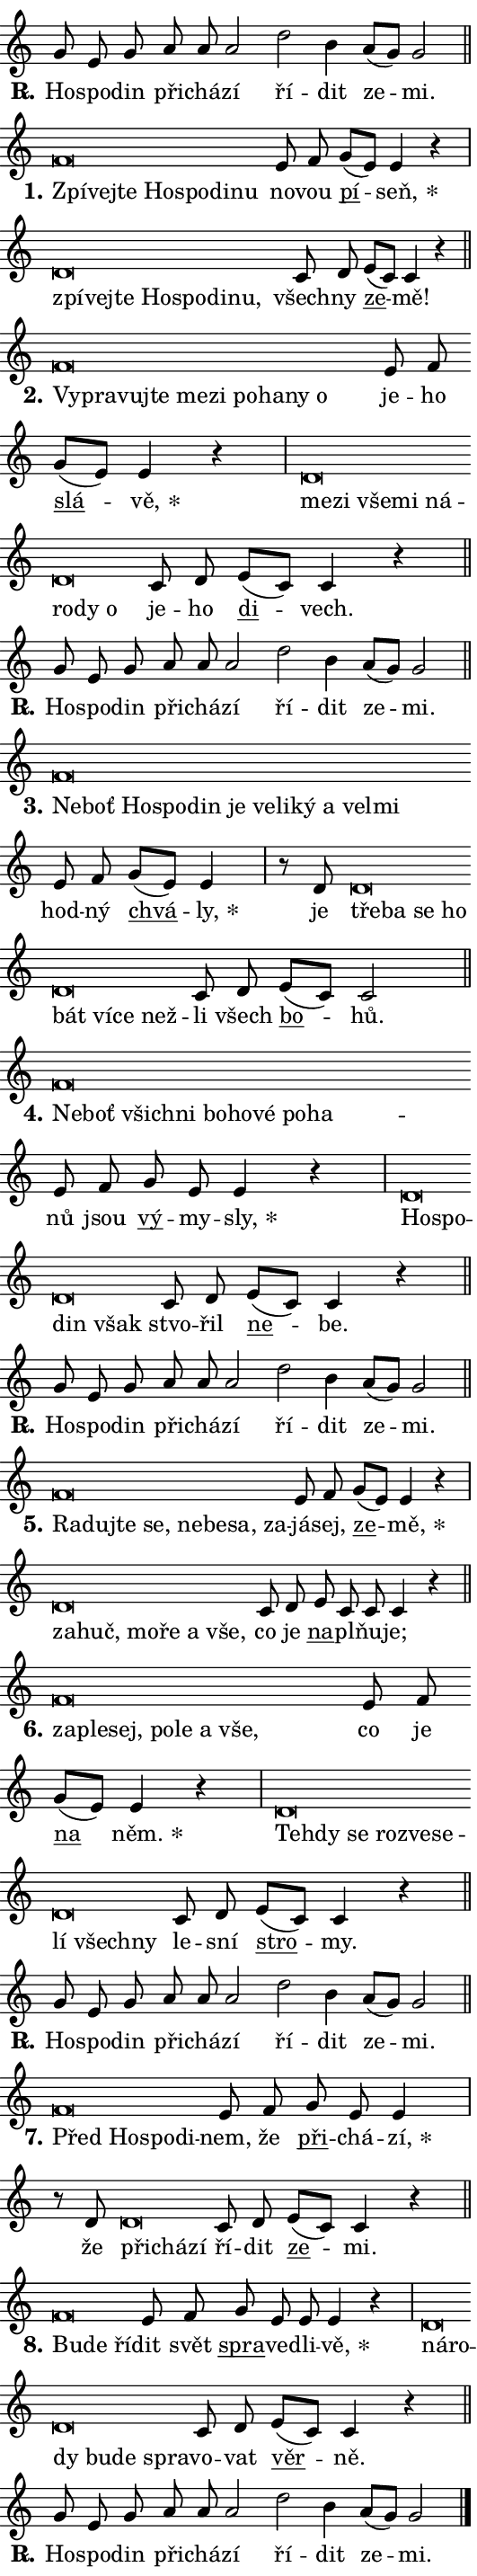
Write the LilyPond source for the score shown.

\version "2.24.0"
\header { tagline = "" }
\paper {
  indent = 0\cm
  top-margin = 0\cm
  right-margin = 0.13\cm % to fit lyric hyphens
  bottom-margin = 0\cm
  left-margin = 0\cm
  paper-width = 9\cm
  page-breaking = #ly:one-page-breaking
  system-system-spacing.basic-distance = #11
  score-system-spacing.basic-distance = #11
  ragged-last = ##f
}


%% Author: Thomas Morley
%% https://lists.gnu.org/archive/html/lilypond-user/2020-05/msg00002.html
#(define (line-position grob)
"Returns position of @var[grob} in current system:
   @code{'start}, if at first time-step
   @code{'end}, if at last time-step
   @code{'middle} otherwise
"
  (let* ((col (ly:item-get-column grob))
         (ln (ly:grob-object col 'left-neighbor))
         (rn (ly:grob-object col 'right-neighbor))
         (col-to-check-left (if (ly:grob? ln) ln col))
         (col-to-check-right (if (ly:grob? rn) rn col))
         (break-dir-left
           (and
             (ly:grob-property col-to-check-left 'non-musical #f)
             (ly:item-break-dir col-to-check-left)))
         (break-dir-right
           (and
             (ly:grob-property col-to-check-right 'non-musical #f)
             (ly:item-break-dir col-to-check-right))))
        (cond ((eqv? 1 break-dir-left) 'start)
              ((eqv? -1 break-dir-right) 'end)
              (else 'middle))))

#(define (tranparent-at-line-position vctor)
  (lambda (grob)
  "Relying on @code{line-position} select the relevant enry from @var{vctor}.
Used to determine transparency,"
    (case (line-position grob)
      ((end) (not (vector-ref vctor 0)))
      ((middle) (not (vector-ref vctor 1)))
      ((start) (not (vector-ref vctor 2))))))

noteHeadBreakVisibility =
#(define-music-function (break-visibility)(vector?)
"Makes @code{NoteHead}s transparent relying on @var{break-visibility}"
#{
  \override NoteHead.transparent =
    #(tranparent-at-line-position break-visibility)
#})

#(define delete-ledgers-for-transparent-note-heads
  (lambda (grob)
    "Reads whether a @code{NoteHead} is transparent.
If so this @code{NoteHead} is removed from @code{'note-heads} from
@var{grob}, which is supposed to be @code{LedgerLineSpanner}.
As a result ledgers are not printed for this @code{NoteHead}"
    (let* ((nhds-array (ly:grob-object grob 'note-heads))
           (nhds-list
             (if (ly:grob-array? nhds-array)
                 (ly:grob-array->list nhds-array)
                 '()))
           ;; Relies on the transparent-property being done before
           ;; Staff.LedgerLineSpanner.after-line-breaking is executed.
           ;; This is fragile ...
           (to-keep
             (remove
               (lambda (nhd)
                 (ly:grob-property nhd 'transparent #f))
               nhds-list)))
      ;; TODO find a better method to iterate over grob-arrays, similiar
      ;; to filter/remove etc for lists
      ;; For now rebuilt from scratch
      (set! (ly:grob-object grob 'note-heads)  '())
      (for-each
        (lambda (nhd)
          (ly:pointer-group-interface::add-grob grob 'note-heads nhd))
        to-keep))))

squashNotes = {
  \override NoteHead.X-extent = #'(-0.2 . 0.2)
  \override NoteHead.Y-extent = #'(-0.75 . 0)
  \override NoteHead.stencil =
    #(lambda (grob)
       (let ((pos (ly:grob-property grob 'staff-position)))
         (begin
           (if (< pos -7) (display "ERROR: Lower brevis then expected\n") (display ""))
           (if (<= pos -6) ly:text-interface::print ly:note-head::print))))
}
unSquashNotes = {
  \revert NoteHead.X-extent
  \revert NoteHead.Y-extent
  \revert NoteHead.stencil
}

hideNotes = \noteHeadBreakVisibility #begin-of-line-visible
unHideNotes = \noteHeadBreakVisibility #all-visible

% work-around for resetting accidentals
% https://lilypond.org/doc/v2.23/Documentation/notation/displaying-rhythms#unmetered-music
cadenzaMeasure = {
  \cadenzaOff
  \partial 1024 s1024
  \cadenzaOn
}

#(define-markup-command (accent layout props text) (markup?)
  "Underline accented syllable"
  (interpret-markup layout props
    #{\markup \override #'(offset . 4.3) \underline { #text }#}))

responsum = \markup \concat {
  "R" \hspace #-1.05 \path #0.1 #'((moveto 0 0.07) (lineto 0.9 0.8)) \hspace #0.05 "."
}

spaceSize = #0.6828661417322834 % exact space size for TeX Gyre Schola

\layout {
  \context {
    \Staff
    \remove "Time_signature_engraver"
    \override LedgerLineSpanner.after-line-breaking = #delete-ledgers-for-transparent-note-heads
  }
  \context {
    \Lyrics {
      \override LyricSpace.minimum-distance = \spaceSize
      \override LyricText.font-name = #"TeX Gyre Schola"
      \override LyricText.font-size = 1
      \override StanzaNumber.font-name = #"TeX Gyre Schola Bold"
      \override StanzaNumber.font-size = 1
    }
  }
  \context {
    \Score 
    \override NoteHead.text =
      #(lambda (grob) 
        (let ((pos (ly:grob-property grob 'staff-position)))
          #{\markup {
            \combine
              \halign #-0.55 \raise #(if (= pos -6) 0 0.5) \override #'(thickness . 2) \draw-line #'(3.2 . 0)
              \musicglyph "noteheads.sM1"
          }#}))
  }
}

% magnetic-lyrics.ily
%
%   written by
%     Jean Abou Samra <jean@abou-samra.fr>
%     Werner Lemberg <wl@gnu.org>
%
%   adapted by
%     Jiri Hon <jiri.hon@gmail.com>
%
% Version 2022-Apr-15

% https://www.mail-archive.com/lilypond-user@gnu.org/msg149350.html

#(define (Left_hyphen_pointer_engraver context)
   "Collect syllable-hyphen-syllable occurrences in lyrics and store
them in properties.  This engraver only looks to the left.  For
example, if the lyrics input is @code{foo -- bar}, it does the
following.

@itemize @bullet
@item
Set the @code{text} property of the @code{LyricHyphen} grob between
@q{foo} and @q{bar} to @code{foo}.

@item
Set the @code{left-hyphen} property of the @code{LyricText} grob with
text @q{foo} to the @code{LyricHyphen} grob between @q{foo} and
@q{bar}.
@end itemize

Use this auxiliary engraver in combination with the
@code{lyric-@/text::@/apply-@/magnetic-@/offset!} hook."
   (let ((hyphen #f)
         (text #f))
     (make-engraver
      (acknowledgers
       ((lyric-syllable-interface engraver grob source-engraver)
        (set! text grob)))
      (end-acknowledgers
       ((lyric-hyphen-interface engraver grob source-engraver)
        ;(when (not (grob::has-interface grob 'lyric-space-interface))
          (set! hyphen grob)));)
      ((stop-translation-timestep engraver)
       (when (and text hyphen)
         (ly:grob-set-object! text 'left-hyphen hyphen))
       (set! text #f)
       (set! hyphen #f)))))

#(define (lyric-text::apply-magnetic-offset! grob)
   "If the space between two syllables is less than the value in
property @code{LyricText@/.details@/.squash-threshold}, move the right
syllable to the left so that it gets concatenated with the left
syllable.

Use this function as a hook for
@code{LyricText@/.after-@/line-@/breaking} if the
@code{Left_@/hyphen_@/pointer_@/engraver} is active."
   (let ((hyphen (ly:grob-object grob 'left-hyphen #f)))
     (when hyphen
       (let ((left-text (ly:spanner-bound hyphen LEFT)))
         (when (grob::has-interface left-text 'lyric-syllable-interface)
           (let* ((common (ly:grob-common-refpoint grob left-text X))
                  (this-x-ext (ly:grob-extent grob common X))
                  (left-x-ext
                   (begin
                     ;; Trigger magnetism for left-text.
                     (ly:grob-property left-text 'after-line-breaking)
                     (ly:grob-extent left-text common X)))
                  ;; `delta` is the gap width between two syllables.
                  (delta (- (interval-start this-x-ext)
                            (interval-end left-x-ext)))
                  (details (ly:grob-property grob 'details))
                  (threshold (assoc-get 'squash-threshold details 0.2)))
             (when (< delta threshold)
               (let* (;; We have to manipulate the input text so that
                      ;; ligatures crossing syllable boundaries are not
                      ;; disabled.  For languages based on the Latin
                      ;; script this is essentially a beautification.
                      ;; However, for non-Western scripts it can be a
                      ;; necessity.
                      (lt (ly:grob-property left-text 'text))
                      (rt (ly:grob-property grob 'text))
                      (is-space (grob::has-interface hyphen 'lyric-space-interface))
                      (space (if is-space " " ""))
                      (extra-delta (if is-space spaceSize 0))
                      ;; Append new syllable.
                      (ltrt-space (if (and (string? lt) (string? rt))
                                (string-append lt space rt)
                                (make-concat-markup (list lt space rt))))
                      ;; Right-align `ltrt` to the right side.
                      (ltrt-space-markup (grob-interpret-markup
                               grob
                               (make-translate-markup
                                (cons (interval-length this-x-ext) 0)
                                (make-right-align-markup ltrt-space)))))
                 (begin
                   ;; Don't print `left-text`.
                   (ly:grob-set-property! left-text 'stencil #f)
                   ;; Set text and stencil (which holds all collected
                   ;; syllables so far) and shift it to the left.
                   (ly:grob-set-property! grob 'text ltrt-space)
                   (ly:grob-set-property! grob 'stencil ltrt-space-markup)
                   (ly:grob-translate-axis! grob (- (- delta extra-delta)) X))))))))))


#(define (lyric-hyphen::displace-bounds-first grob)
   ;; Make very sure this callback isn't triggered too early.
   (let ((left (ly:spanner-bound grob LEFT))
         (right (ly:spanner-bound grob RIGHT)))
     (ly:grob-property left 'after-line-breaking)
     (ly:grob-property right 'after-line-breaking)
     (ly:lyric-hyphen::print grob)))

squashThreshold = #0.4

\layout {
  \context {
    \Lyrics
    \consists #Left_hyphen_pointer_engraver
    \override LyricText.after-line-breaking =
      #lyric-text::apply-magnetic-offset!
    \override LyricHyphen.stencil = #lyric-hyphen::displace-bounds-first
    \override LyricText.details.squash-threshold = \squashThreshold
    \override LyricHyphen.minimum-distance = 0
    \override LyricHyphen.minimum-length = \squashThreshold
  }
}

squashText = \override LyricText.details.squash-threshold = 9999
unSquashText = \override LyricText.details.squash-threshold = \squashThreshold

leftText = \override LyricText.self-alignment-X = #LEFT
unLeftText = \revert LyricText.self-alignment-X

starOffset = #(lambda (grob) 
                (let ((x_offset (ly:self-alignment-interface::aligned-on-x-parent grob)))
                  (if (= x_offset 0) 0 (+ x_offset 1.2))))

star = #(define-music-function (syllable)(string?)
"Append star separator at the end of a syllable"
#{
  \once \override LyricText.X-offset = #starOffset
  \lyricmode { \markup {
    #syllable
    \override #'((font-name . "TeX Gyre Schola Bold")) \hspace #0.2 \lower #0.65 \larger "*"
  } }
#})

starAccent = #(define-music-function (syllable)(string?)
"Append star separator at the end of a syllable and make accent"
#{
  \once \override LyricText.X-offset = #starOffset
  \lyricmode { \markup {
    \accent #syllable
    \override #'((font-name . "TeX Gyre Schola Bold")) \hspace #0.2 \lower #0.65 \larger "*"
  } }
#})

breath = #(define-music-function (syllable)(string?)
"Append breathing indicator at the end of a syllable"
#{
  \lyricmode { \markup { #syllable "+" } }
#})

optionalBreath = #(define-music-function (syllable)(string?)
"Append optional breathing indicator at the end of a syllable"
#{
  \lyricmode { \markup { #syllable "(+)" } }
#})


\score {
    <<
        \new Voice = "melody" { \cadenzaOn \key c \major \relative { g'8 e g a a a2 \bar "" d b4 a8[( g)] g2 \cadenzaMeasure \bar "||" \break } }
        \new Lyrics \lyricsto "melody" { \lyricmode { \set stanza = \responsum
Ho -- spo -- din při -- chá -- zí ří -- dit ze -- mi. } }
    >>
    \layout {}
}

\score {
    <<
        \new Voice = "melody" { \cadenzaOn \key c \major \relative { \squashNotes f'\breve*1/16 \hideNotes \breve*1/16 \bar "" \breve*1/16 \bar "" \breve*1/16 \bar "" \breve*1/16 \bar "" \breve*1/16 \breve*1/16 \bar "" \unHideNotes \unSquashNotes e8 f \bar "" g[( e)] e4 r \cadenzaMeasure \bar "|" \squashNotes d\breve*1/16 \hideNotes \breve*1/16 \bar "" \breve*1/16 \bar "" \breve*1/16 \bar "" \breve*1/16 \bar "" \breve*1/16 \breve*1/16 \bar "" \unHideNotes \unSquashNotes c8 d \bar "" e[( c)] c4 r \cadenzaMeasure \bar "||" \break } }
        \new Lyrics \lyricsto "melody" { \lyricmode { \set stanza = "1."
\leftText Zpí -- \squashText vej -- te Ho -- spo -- di -- nu \unLeftText \unSquashText no -- vou \markup \accent pí -- \star seň, \leftText zpí -- \squashText vej -- te Ho -- spo -- di -- nu, \unLeftText \unSquashText všech -- ny \markup \accent ze -- mě! } }
    >>
    \layout {}
}

\score {
    <<
        \new Voice = "melody" { \cadenzaOn \key c \major \relative { \squashNotes f'\breve*1/16 \hideNotes \breve*1/16 \bar "" \breve*1/16 \bar "" \breve*1/16 \bar "" \breve*1/16 \bar "" \breve*1/16 \bar "" \breve*1/16 \bar "" \breve*1/16 \bar "" \breve*1/16 \breve*1/16 \bar "" \unHideNotes \unSquashNotes e8 f \bar "" g[( e)] e4 r \cadenzaMeasure \bar "|" \squashNotes d\breve*1/16 \hideNotes \breve*1/16 \bar "" \breve*1/16 \bar "" \breve*1/16 \bar "" \breve*1/16 \bar "" \breve*1/16 \bar "" \breve*1/16 \breve*1/16 \bar "" \unHideNotes \unSquashNotes c8 d \bar "" e[( c)] c4 r \cadenzaMeasure \bar "||" \break } }
        \new Lyrics \lyricsto "melody" { \lyricmode { \set stanza = "2."
\leftText Vy -- \squashText pra -- vuj -- te me -- zi po -- ha -- ny o \unLeftText \unSquashText je -- ho \markup \accent slá -- \star vě, \leftText me -- \squashText zi vše -- mi ná -- ro -- dy o \unLeftText \unSquashText je -- ho \markup \accent di -- vech. } }
    >>
    \layout {}
}

\score {
    <<
        \new Voice = "melody" { \cadenzaOn \key c \major \relative { g'8 e g a a a2 \bar "" d b4 a8[( g)] g2 \cadenzaMeasure \bar "||" \break } }
        \new Lyrics \lyricsto "melody" { \lyricmode { \set stanza = \responsum
Ho -- spo -- din při -- chá -- zí ří -- dit ze -- mi. } }
    >>
    \layout {}
}

\score {
    <<
        \new Voice = "melody" { \cadenzaOn \key c \major \relative { \squashNotes f'\breve*1/16 \hideNotes \breve*1/16 \bar "" \breve*1/16 \bar "" \breve*1/16 \bar "" \breve*1/16 \bar "" \breve*1/16 \bar "" \breve*1/16 \bar "" \breve*1/16 \bar "" \breve*1/16 \bar "" \breve*1/16 \bar "" \breve*1/16 \breve*1/16 \bar "" \unHideNotes \unSquashNotes e8 f \bar "" g[( e)] e4 \cadenzaMeasure \bar "|" r8 d8 \squashNotes d\breve*1/16 \hideNotes \breve*1/16 \bar "" \breve*1/16 \bar "" \breve*1/16 \bar "" \breve*1/16 \bar "" \breve*1/16 \bar "" \breve*1/16 \breve*1/16 \bar "" \unHideNotes \unSquashNotes c8 d \bar "" e[( c)] c2 \cadenzaMeasure \bar "||" \break } }
        \new Lyrics \lyricsto "melody" { \lyricmode { \set stanza = "3."
\leftText Ne -- \squashText boť Ho -- spo -- din je ve -- li -- ký a vel -- mi \unLeftText \unSquashText hod -- ný \markup \accent chvá -- \star ly, je \leftText tře -- \squashText ba se ho bát ví -- ce než -- \unLeftText \unSquashText li všech \markup \accent bo -- hů. } }
    >>
    \layout {}
}

\score {
    <<
        \new Voice = "melody" { \cadenzaOn \key c \major \relative { \squashNotes f'\breve*1/16 \hideNotes \breve*1/16 \bar "" \breve*1/16 \bar "" \breve*1/16 \bar "" \breve*1/16 \bar "" \breve*1/16 \bar "" \breve*1/16 \bar "" \breve*1/16 \breve*1/16 \bar "" \unHideNotes \unSquashNotes e8 f \bar "" g e e4 r \cadenzaMeasure \bar "|" \squashNotes d\breve*1/16 \hideNotes \breve*1/16 \bar "" \breve*1/16 \breve*1/16 \bar "" \unHideNotes \unSquashNotes c8 d \bar "" e[( c)] c4 r \cadenzaMeasure \bar "||" \break } }
        \new Lyrics \lyricsto "melody" { \lyricmode { \set stanza = "4."
\leftText Ne -- \squashText boť všich -- ni bo -- ho -- vé po -- ha -- \unLeftText \unSquashText nů jsou \markup \accent vý -- my -- \star sly, \leftText Ho -- \squashText spo -- din však \unLeftText \unSquashText stvo -- řil \markup \accent ne -- be. } }
    >>
    \layout {}
}

\score {
    <<
        \new Voice = "melody" { \cadenzaOn \key c \major \relative { g'8 e g a a a2 \bar "" d b4 a8[( g)] g2 \cadenzaMeasure \bar "||" \break } }
        \new Lyrics \lyricsto "melody" { \lyricmode { \set stanza = \responsum
Ho -- spo -- din při -- chá -- zí ří -- dit ze -- mi. } }
    >>
    \layout {}
}

\score {
    <<
        \new Voice = "melody" { \cadenzaOn \key c \major \relative { \squashNotes f'\breve*1/16 \hideNotes \breve*1/16 \bar "" \breve*1/16 \bar "" \breve*1/16 \bar "" \breve*1/16 \bar "" \breve*1/16 \bar "" \breve*1/16 \breve*1/16 \bar "" \unHideNotes \unSquashNotes e8 f \bar "" g[( e)] e4 r \cadenzaMeasure \bar "|" \squashNotes d\breve*1/16 \hideNotes \breve*1/16 \bar "" \breve*1/16 \bar "" \breve*1/16 \bar "" \breve*1/16 \breve*1/16 \bar "" \unHideNotes \unSquashNotes c8 d \bar "" e c c c4 r \cadenzaMeasure \bar "||" \break } }
        \new Lyrics \lyricsto "melody" { \lyricmode { \set stanza = "5."
\leftText Ra -- \squashText duj -- te se, ne -- be -- sa, za -- \unLeftText \unSquashText já -- sej, \markup \accent ze -- \star mě, \leftText za -- \squashText huč, mo -- ře a vše, \unLeftText \unSquashText co je \markup \accent na -- pl -- ňu -- je; } }
    >>
    \layout {}
}

\score {
    <<
        \new Voice = "melody" { \cadenzaOn \key c \major \relative { \squashNotes f'\breve*1/16 \hideNotes \breve*1/16 \bar "" \breve*1/16 \bar "" \breve*1/16 \bar "" \breve*1/16 \bar "" \breve*1/16 \breve*1/16 \bar "" \unHideNotes \unSquashNotes e8 f \bar "" g[( e)] e4 r \cadenzaMeasure \bar "|" \squashNotes d\breve*1/16 \hideNotes \breve*1/16 \bar "" \breve*1/16 \bar "" \breve*1/16 \bar "" \breve*1/16 \bar "" \breve*1/16 \bar "" \breve*1/16 \bar "" \breve*1/16 \breve*1/16 \bar "" \unHideNotes \unSquashNotes c8 d \bar "" e[( c)] c4 r \cadenzaMeasure \bar "||" \break } }
        \new Lyrics \lyricsto "melody" { \lyricmode { \set stanza = "6."
\leftText za -- \squashText ple -- sej, po -- le a vše, \unLeftText \unSquashText co je \markup \accent na \star něm. \leftText Teh -- \squashText dy se roz -- ve -- se -- lí všech -- ny \unLeftText \unSquashText le -- sní \markup \accent stro -- my. } }
    >>
    \layout {}
}

\score {
    <<
        \new Voice = "melody" { \cadenzaOn \key c \major \relative { g'8 e g a a a2 \bar "" d b4 a8[( g)] g2 \cadenzaMeasure \bar "||" \break } }
        \new Lyrics \lyricsto "melody" { \lyricmode { \set stanza = \responsum
Ho -- spo -- din při -- chá -- zí ří -- dit ze -- mi. } }
    >>
    \layout {}
}

\score {
    <<
        \new Voice = "melody" { \cadenzaOn \key c \major \relative { \squashNotes f'\breve*1/16 \hideNotes \breve*1/16 \bar "" \breve*1/16 \breve*1/16 \bar "" \unHideNotes \unSquashNotes e8 f \bar "" g e e4 \cadenzaMeasure \bar "|" r8 d8 \squashNotes d\breve*1/16 \hideNotes \breve*1/16 \breve*1/16 \bar "" \unHideNotes \unSquashNotes c8 d \bar "" e[( c)] c4 r \cadenzaMeasure \bar "||" \break } }
        \new Lyrics \lyricsto "melody" { \lyricmode { \set stanza = "7."
\leftText Před \squashText Ho -- spo -- di -- \unLeftText \unSquashText nem, že \markup \accent při -- chá -- \star zí, že \leftText při -- \squashText chá -- zí \unLeftText \unSquashText ří -- dit \markup \accent ze -- mi. } }
    >>
    \layout {}
}

\score {
    <<
        \new Voice = "melody" { \cadenzaOn \key c \major \relative { \squashNotes f'\breve*1/16 \hideNotes \breve*1/16 \breve*1/16 \bar "" \unHideNotes \unSquashNotes e8 f \bar "" g e e e4 r \cadenzaMeasure \bar "|" \squashNotes d\breve*1/16 \hideNotes \breve*1/16 \bar "" \breve*1/16 \bar "" \breve*1/16 \bar "" \breve*1/16 \breve*1/16 \bar "" \unHideNotes \unSquashNotes c8 d \bar "" e[( c)] c4 r \cadenzaMeasure \bar "||" \break } }
        \new Lyrics \lyricsto "melody" { \lyricmode { \set stanza = "8."
\leftText Bu -- \squashText de ří -- \unLeftText \unSquashText dit svět \markup \accent spra -- ve -- dli -- \star vě, \leftText ná -- \squashText ro -- dy bu -- de spra -- \unLeftText \unSquashText vo -- vat \markup \accent věr -- ně. } }
    >>
    \layout {}
}

\score {
    <<
        \new Voice = "melody" { \cadenzaOn \key c \major \relative { g'8 e g a a a2 \bar "" d b4 a8[( g)] g2 \cadenzaMeasure \bar "||" \break } \bar "|." }
        \new Lyrics \lyricsto "melody" { \lyricmode { \set stanza = \responsum
Ho -- spo -- din při -- chá -- zí ří -- dit ze -- mi. } }
    >>
    \layout {}
}
